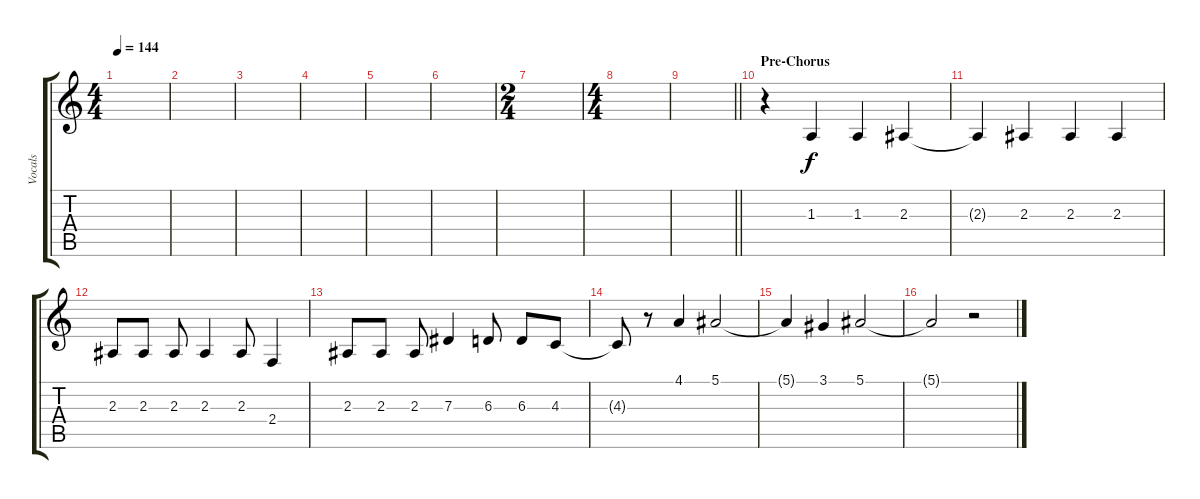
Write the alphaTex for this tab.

\track ("Vocals" "Vocals") {instrument altosax}
\staff {score tabs}
\tuning (F4 C4 Ab3 Eb3 Bb2 F2) {hide}
\ts (4 4)
\tempo 144
\clef g2
\ks c
|
|
|
|
|
|
\ts (2 4)
|
\ts (4 4)
|
\barLineRight lightlight
|
\section ("" "Pre-Chorus")
r.4 1.3.4 1.3.4 2.3.4 |
2.3{t}.4 2.3.4 2.3.4 2.3.4 |
2.3.8 2.3.8 2.3.8 2.3.4 2.3.8 2.4.4 |
2.3.8 2.3.8 2.3.8 7.3.4 6.3.8 6.3.8 4.3.8 |
4.3{t}.8 r.8 4.1.4 5.1.2 |
5.1{t}.4 3.1.4 5.1.2 |
5.1{t}.2 r.2
